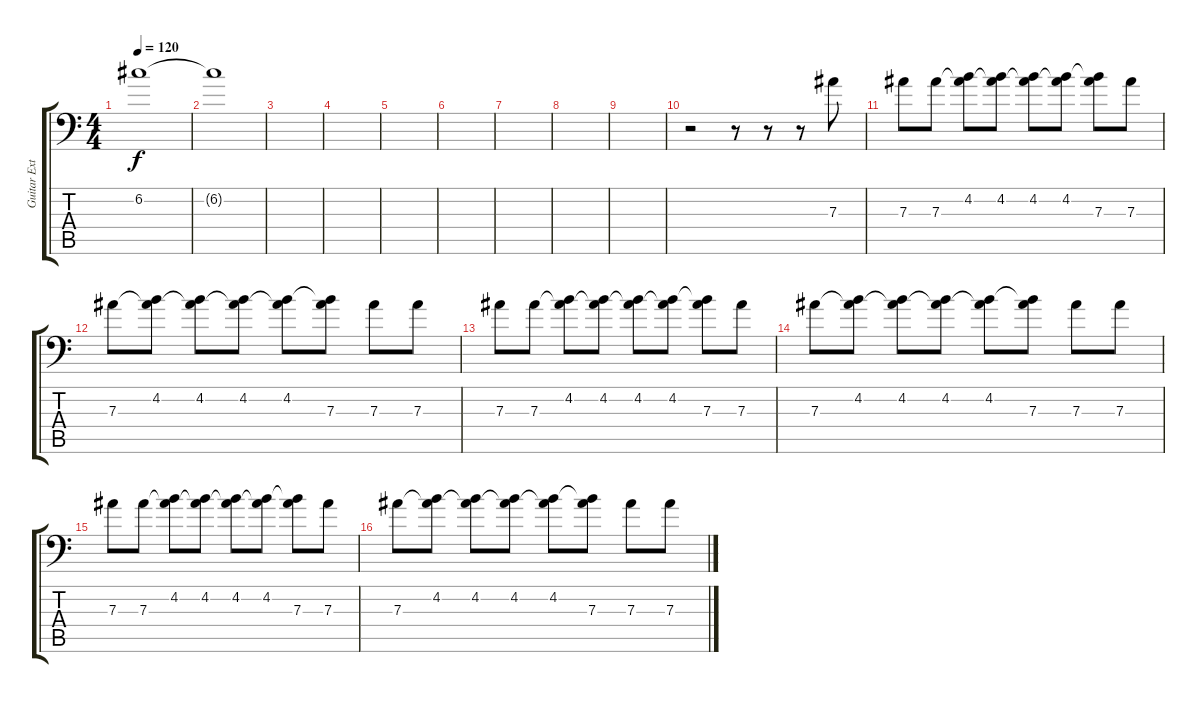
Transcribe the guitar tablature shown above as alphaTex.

\track ("Guitar Extra" "Guitar Ext") {instrument overdrivenguitar}
\staff {score tabs}
\tuning (C4 G3 Eb3 Bb2 F2 Bb1) {hide}
\ts (4 4)
\tempo 120
\clef f4
\ks c
6.2{t}.1{dy f} |
6.2{t}.1 |
|
|
|
|
|
|
|
r.2 r.8 r.8 r.8 7.3.8{volume 16 balance 8 instrument overdrivenguitar} |
7.3.8 7.3.8 (4.2 7.3{t}).8 (4.2 7.3{t}).8 (4.2 7.3{t}).8 (4.2 7.3{t}).8 (4.2{t} 7.3).8 7.3.8 |
7.3.8 (4.2 7.3{t}).8 (4.2 7.3{t}).8 (4.2 7.3{t}).8 (4.2 7.3{t}).8 (4.2{t} 7.3).8 7.3.8 7.3.8 |
7.3.8 7.3.8 (4.2 7.3{t}).8 (4.2 7.3{t}).8 (4.2 7.3{t}).8 (4.2 7.3{t}).8 (4.2{t} 7.3).8 7.3.8 |
7.3.8 (4.2 7.3{t}).8 (4.2 7.3{t}).8 (4.2 7.3{t}).8 (4.2 7.3{t}).8 (4.2{t} 7.3).8 7.3.8 7.3.8 |
7.3.8 7.3.8 (4.2 7.3{t}).8 (4.2 7.3{t}).8 (4.2 7.3{t}).8 (4.2 7.3{t}).8 (4.2{t} 7.3).8 7.3.8 |
7.3.8 (4.2 7.3{t}).8 (4.2 7.3{t}).8 (4.2 7.3{t}).8 (4.2 7.3{t}).8 (4.2{t} 7.3).8 7.3.8 7.3.8
